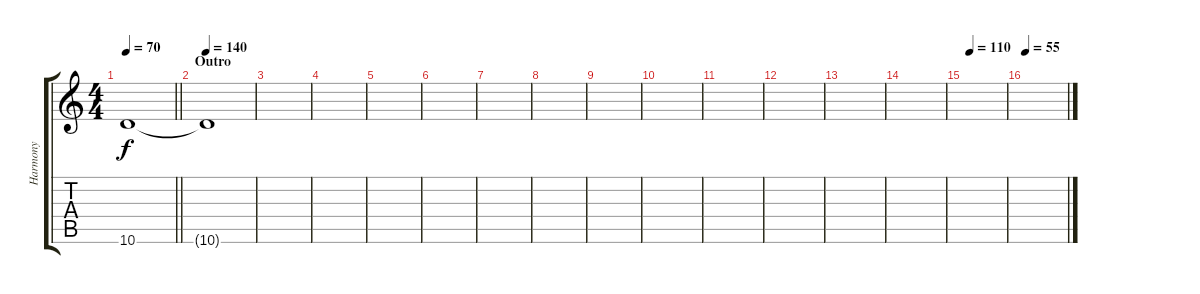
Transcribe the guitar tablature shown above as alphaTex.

\track ("Harmony" "Harmony") {instrument distortionguitar}
\staff {score tabs}
\tuning (E4 B3 G3 D3 A2 E2) {hide}
\ts (4 4)
\tempo 70
\clef g2
\barLineRight lightlight
\ks c
10.6{t}.1{dy f} |
\section ("" "Outro")
\tempo 140
10.6{t}.1 |
|
|
|
|
|
|
|
|
|
|
|
|
\tempo (110 0.125)
|
\tempo 55
